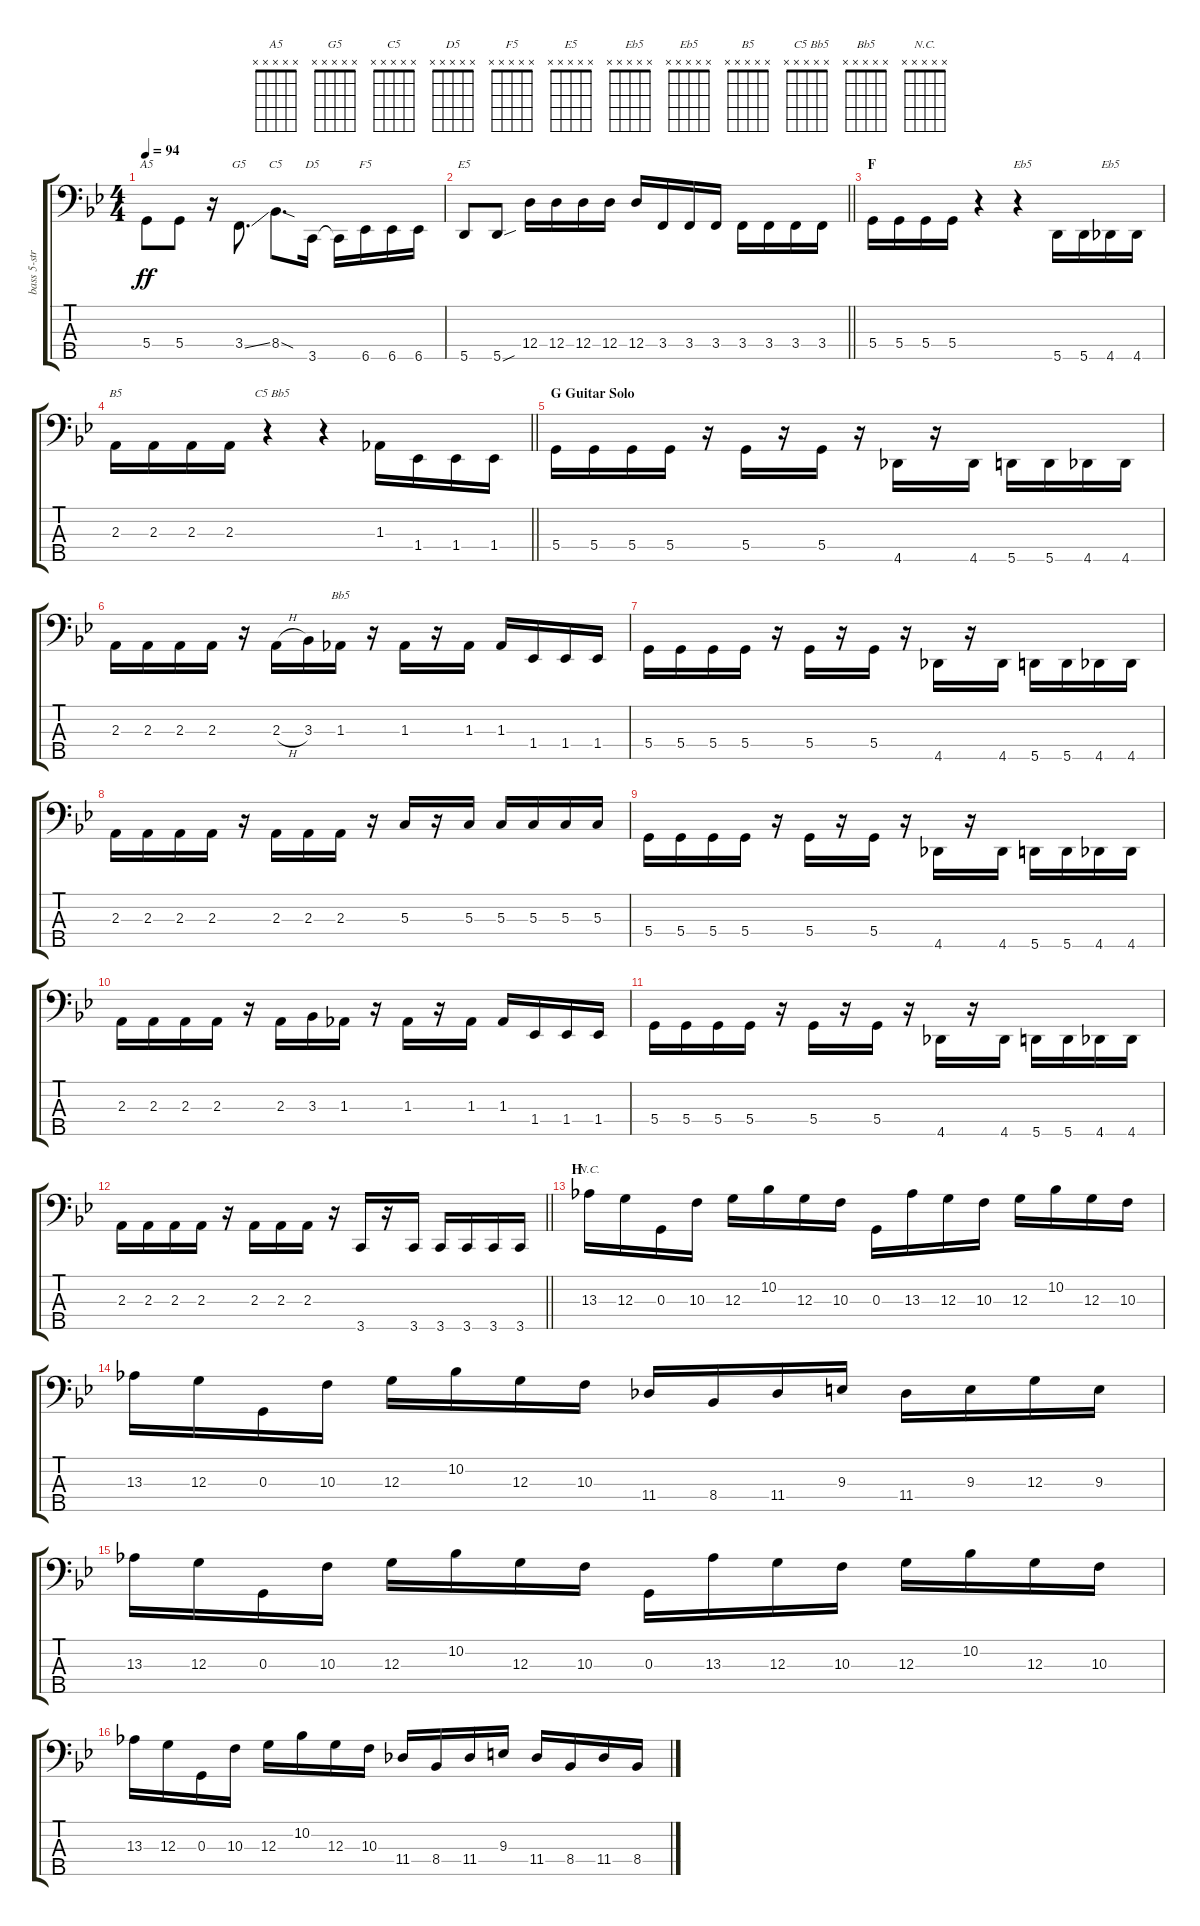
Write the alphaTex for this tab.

\track ("bass 5-string [ADGCF]" "bass 5-str") {instrument electricbassfinger}
\staff {score tabs}
\tuning (F2 C2 G1 D1 A0) {hide}
\chord ("A5" x x x x x)
\chord ("G5" x x x x x)
\chord ("C5" x x x x x)
\chord ("D5" x x x x x)
\chord ("F5" x x x x x)
\chord ("E5" x x x x x)
\chord ("   Eb5" x x x x x)
\chord ("Eb5" x x x x x)
\chord ("B5" x x x x x)
\chord ("   C5 Bb5" x x x x x)
\chord ("Bb5" x x x x x)
\chord ("N.C." x x x x x)
\ts (4 4)
\tempo 94
\clef f4
\ks gminor
5.4.8{ch "A5" dy ff beam Down} 5.4.8{beam Down} r.16 3.4{ss}.8{d ch "G5" beam Down} 8.4{sod}.8{d ch "C5" beam Down} 3.5.16{ch "D5" beam Down} 3.5{t}.16{beam Down} 6.5.16{ch "F5" beam Down} 6.5.16{beam Down} 6.5.16{beam Down} |
\barLineRight lightlight
5.5.8{ch "E5"} 5.5{sou}.8 12.4.16 12.4.16 12.4.16 12.4.16 12.4.16 3.4.16 3.4.16 3.4.16 3.4.16{beam Down} 3.4.16{beam Down} 3.4.16{beam Down} 3.4.16{beam Down} |
\section ("" "F")
5.4.16{beam Down} 5.4.16{beam Down} 5.4.16{beam Down} 5.4.16{beam Down} r.4 r.4{ch "   Eb5"} 5.5.16{beam Down} 5.5.16{beam Down} 4.5.16{ch "Eb5" beam Down} 4.5.16{beam Down} |
\barLineRight lightlight
2.3.16{ch "B5" beam Down} 2.3.16{beam Down} 2.3.16{beam Down} 2.3.16{beam Down} r.4{ch "   C5 Bb5"} r.4 1.3.16{beam Down} 1.4.16{beam Down} 1.4.16{beam Down} 1.4.16{beam Down} |
\section ("" "G Guitar Solo")
5.4.16{beam Down} 5.4.16{beam Down} 5.4.16{beam Down} 5.4.16{beam Down} r.16 5.4.16{beam Down} r.16 5.4.16{beam Down} r.16 4.5.16{beam Down} r.16 4.5.16{beam Down} 5.5.16{beam Down} 5.5.16{beam Down} 4.5.16{beam Down} 4.5.16{beam Down} |
2.3.16{beam Down} 2.3.16{beam Down} 2.3.16{beam Down} 2.3.16{beam Down} r.16 2.3{h}.16{beam Down} 3.3.16{beam Down} 1.3.16{ch "Bb5" beam Down} r.16 1.3.16{beam Down} r.16 1.3.16{beam Down} 1.3.16 1.4.16 1.4.16 1.4.16 |
5.4.16{beam Down} 5.4.16{beam Down} 5.4.16{beam Down} 5.4.16{beam Down} r.16 5.4.16{beam Down} r.16 5.4.16{beam Down} r.16 4.5.16{beam Down} r.16 4.5.16{beam Down} 5.5.16{beam Down} 5.5.16{beam Down} 4.5.16{beam Down} 4.5.16{beam Down} |
2.3.16{beam Down} 2.3.16{beam Down} 2.3.16{beam Down} 2.3.16{beam Down} r.16 2.3.16{beam Down} 2.3.16{beam Down} 2.3.16{beam Down} r.16 5.3.16 r.16 5.3.16 5.3.16 5.3.16 5.3.16 5.3.16 |
\ks bb
5.4.16{beam Down} 5.4.16{beam Down} 5.4.16{beam Down} 5.4.16{beam Down} r.16 5.4.16{beam Down} r.16 5.4.16{beam Down} r.16 4.5.16{beam Down} r.16 4.5.16{beam Down} 5.5.16{beam Down} 5.5.16{beam Down} 4.5.16{beam Down} 4.5.16{beam Down} |
2.3.16{beam Down} 2.3.16{beam Down} 2.3.16{beam Down} 2.3.16{beam Down} r.16 2.3.16{beam Down} 3.3.16{beam Down} 1.3.16{beam Down} r.16 1.3.16{beam Down} r.16 1.3.16{beam Down} 1.3.16 1.4.16 1.4.16 1.4.16 |
5.4.16{beam Down} 5.4.16{beam Down} 5.4.16{beam Down} 5.4.16{beam Down} r.16 5.4.16{beam Down} r.16 5.4.16{beam Down} r.16 4.5.16{beam Down} r.16 4.5.16{beam Down} 5.5.16{beam Down} 5.5.16{beam Down} 4.5.16{beam Down} 4.5.16{beam Down} |
\barLineRight lightlight
2.3.16{beam Down} 2.3.16{beam Down} 2.3.16{beam Down} 2.3.16{beam Down} r.16 2.3.16{beam Down} 2.3.16{beam Down} 2.3.16{beam Down} r.16 3.5.16 r.16 3.5.16 3.5.16 3.5.16 3.5.16 3.5.16 |
\section ("" "H")
13.3.16{ch "N.C."} 12.3.16 0.3.16 10.3.16 12.3.16 10.2.16 12.3.16 10.3.16 0.3.16 13.3.16 12.3.16 10.3.16 12.3.16 10.2.16 12.3.16 10.3.16 |
13.3.16 12.3.16 0.3.16 10.3.16 12.3.16 10.2.16 12.3.16 10.3.16 11.4.16 8.4.16 11.4.16 9.3.16 11.4.16 9.3.16 12.3.16 9.3.16 |
13.3.16 12.3.16 0.3.16 10.3.16 12.3.16 10.2.16 12.3.16 10.3.16 0.3.16 13.3.16 12.3.16 10.3.16 12.3.16 10.2.16 12.3.16 10.3.16 |
13.3.16 12.3.16 0.3.16 10.3.16 12.3.16 10.2.16 12.3.16 10.3.16 11.4.16 8.4.16 11.4.16 9.3.16 11.4.16 8.4.16 11.4.16 8.4.16
